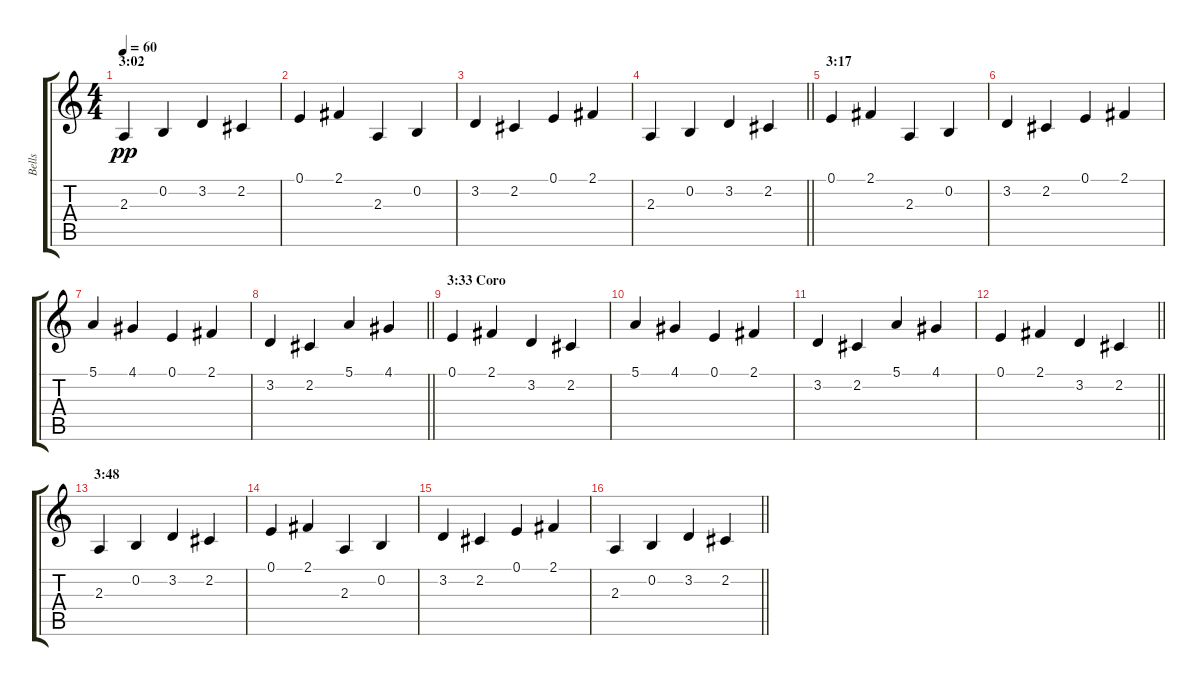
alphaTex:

\track ("Bells" "Bells") {instrument musicbox}
\staff {score tabs}
\tuning (E4 B3 G3 D3 A2 E2) {hide}
\ts (4 4)
\section ("" "3:02")
\tempo 60
\clef g2
\ks c
2.3.4{dy pp} 0.2.4 3.2.4 2.2.4 |
0.1.4 2.1.4 2.3.4 0.2.4 |
3.2.4 2.2.4 0.1.4 2.1.4 |
\barLineRight lightlight
2.3.4 0.2.4 3.2.4 2.2.4 |
\section ("" "3:17")
0.1.4 2.1.4 2.3.4 0.2.4 |
3.2.4 2.2.4 0.1.4 2.1.4 |
5.1.4 4.1.4 0.1.4 2.1.4 |
\barLineRight lightlight
3.2.4 2.2.4 5.1.4 4.1.4 |
\section ("" "3:33 Coro")
0.1.4 2.1.4 3.2.4 2.2.4 |
5.1.4 4.1.4 0.1.4 2.1.4 |
3.2.4 2.2.4 5.1.4 4.1.4 |
\barLineRight lightlight
0.1.4 2.1.4 3.2.4 2.2.4 |
\section ("" "3:48")
2.3.4 0.2.4 3.2.4 2.2.4 |
0.1.4 2.1.4 2.3.4 0.2.4 |
3.2.4 2.2.4 0.1.4 2.1.4 |
\barLineRight lightlight
2.3.4 0.2.4 3.2.4 2.2.4
